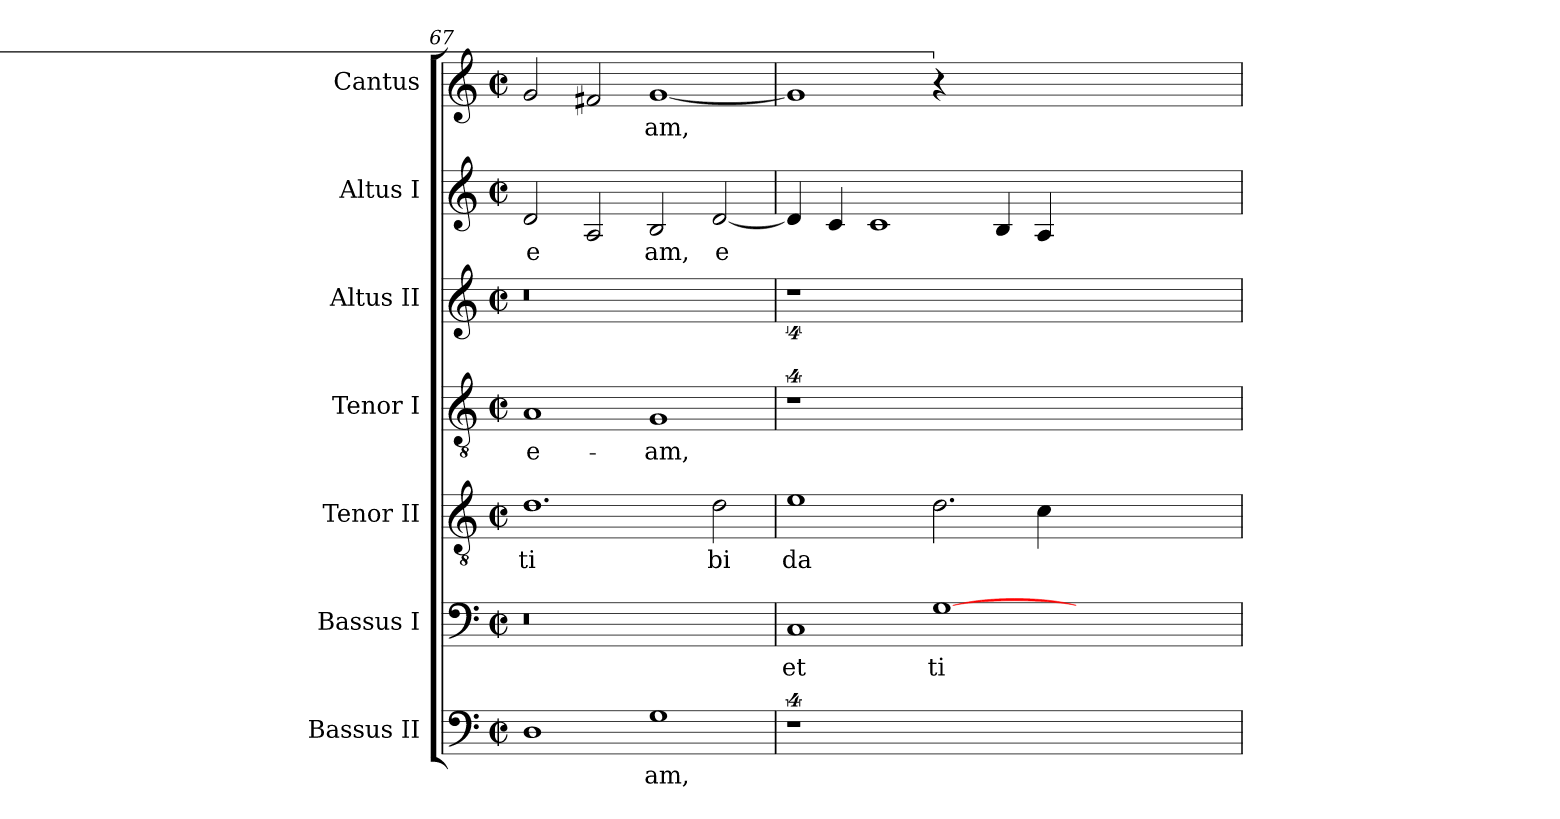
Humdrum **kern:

**kern	**text	**kern	**text	**kern	**text	**kern	**text	**kern	**kern	**text	**kern	**text
*part7	*part7	*part6	*part6	*part5	*part5	*part4	*part4	*part3	*part2	*part2	*part1	*part1
*staff7	*staff7	*staff6	*staff6	*staff5	*staff5	*staff4	*staff4	*staff3	*staff2	*staff2	*staff1	*staff1
*I"Bassus II	*	*I"Bassus I	*	*I"Tenor II	*	*I"Tenor I	*	*I"Altus II	*I"Altus I	*	*I"Cantus	*
*clefF4	*	*clefF4	*	*clefGv2	*	*clefGv2	*	*clefG2	*clefG2	*	*clefG2	*
*M2/2	*	*M2/2	*	*M2/2	*	*M2/2	*	*M2/2	*M2/2	*	*M2/2	*
*met(c|)	*	*met(c|)	*	*met(c|)	*	*met(c|)	*	*met(c|)	*met(c|)	*	*met(c|)	*
=67	=67	=67	=67	=67	=67	=67	=67	=67	=67	=67	=67	=67
!	!	!	!	!	!LO:LY:b:cj	!	!LO:LY:b:cj	!	!	!LO:LY:b:cj	!	!
1D	.	0r	.	1.d	ti	1A	e-	0r	2d/	e	2g/	.
.	.	.	.	.	.	.	.	.	2A/	.	2f#/	.
!	!LO:LY:b:cj	!	!	!	!	!	!LO:LY:b:cj	!	!	!LO:LY:b:cj	!	!LO:LY:b
1G	-am,	.	.	.	.	1G	-am,	.	2B/	am,	[<1g	-am,
!	!	!	!	!	!LO:LY:b:cj	!	!	!	!	!LO:LY:b:cj	!	!
.	.	.	.	2d\	bi	.	.	.	[<2d/	e	.	.
=68	=68	=68	=68	=68	=68	=68	=68	=68	=68	=68	=68	=68
!	!	!	!LO:LY:b:cj	!	!LO:LY:b:cj	!	!	!	!	!	!	!
4%9r	.	1C	et	1e	da	4%9r	.	4%9r	4d/]	.	1g]	.
.	.	.	.	.	.	.	.	.	4c/	.	.	.
.	.	.	.	.	.	.	.	.	1c	.	.	.
!	!	!	!LO:LY:b:cj	!	!	!	!	!	!	!	!LO:N:vis=1	!
.	.	[>1G	ti-	2.d\	.	.	.	.	.	.	4%9r	.
.	.	.	.	.	.	.	.	.	4B/	.	.	.
.	.	.	.	4c\	.	.	.	.	4A/	.	.	.
.	.	1ryy	.	1ryy	.	.	.	.	1ryy	.	.	.
1ryy	.	.	.	.	.	1ryy	.	1ryy	.	.	.	.
.	.	4ryy	.	4ryy	.	.	.	.	4ryy	.	.	.
=	=	=	=	=	=	=	=	=	=	=	=	=
*-	*-	*-	*-	*-	*-	*-	*-	*-	*-	*-	*-	*-
